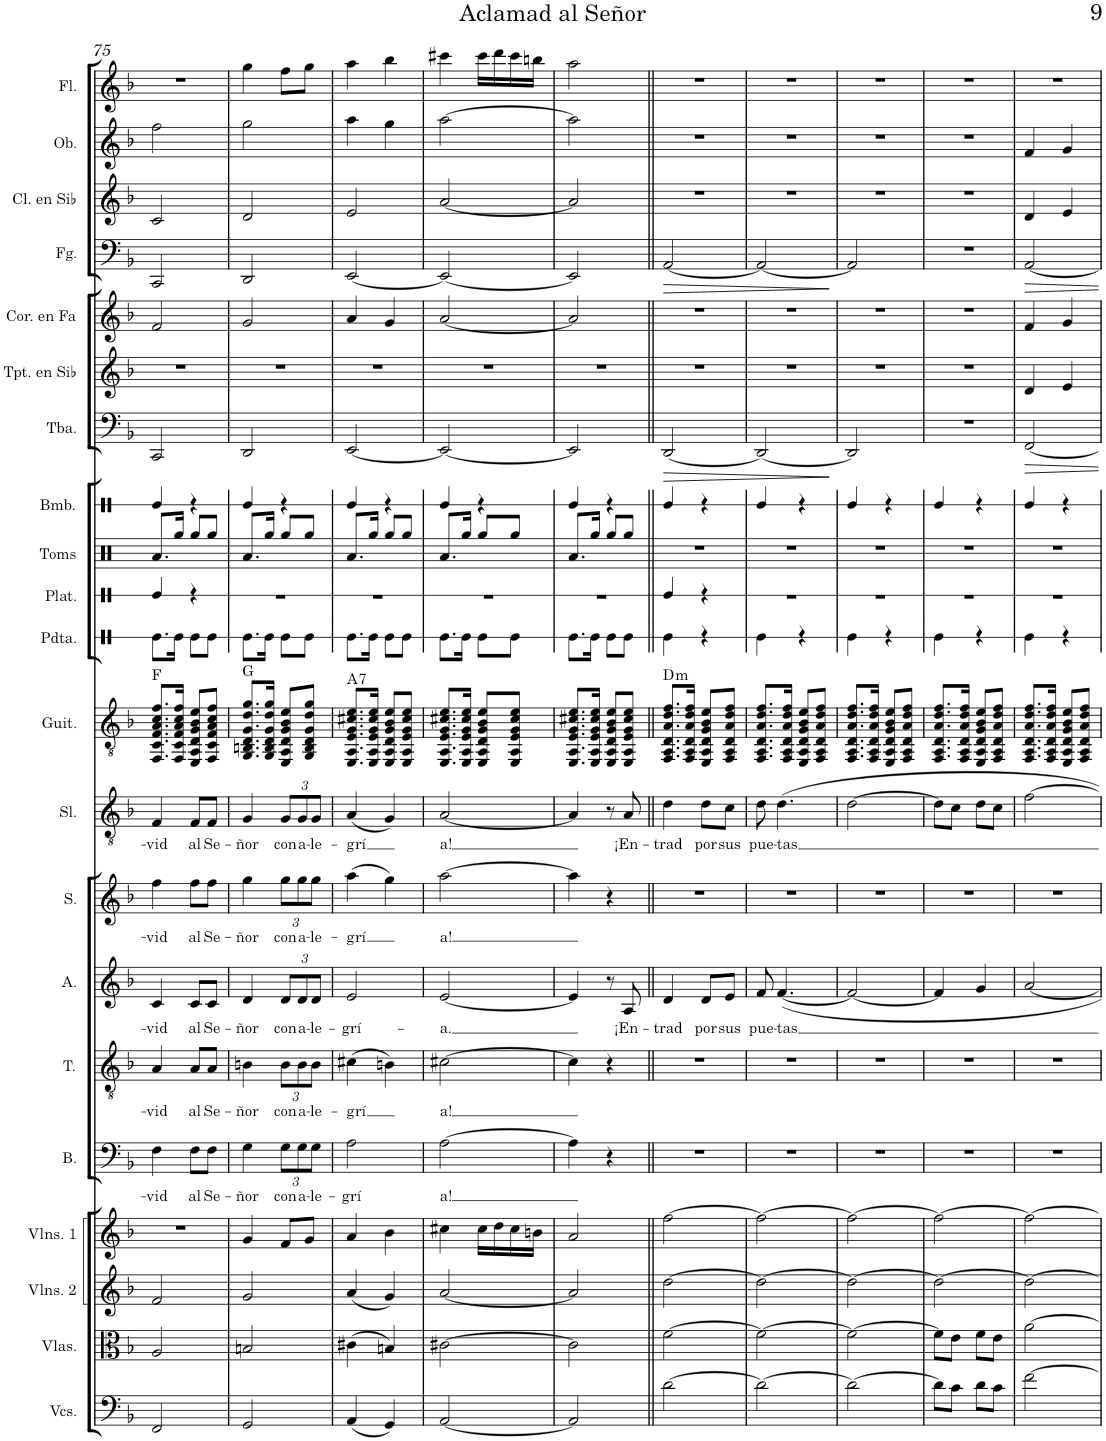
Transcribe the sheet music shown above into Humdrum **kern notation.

**kern	**kern	**kern	**kern	**kern	**text	**kern	**text	**kern	**text	**kern	**text	**kern	**text	**kern	**harte	**kern	**kern	**kern	**kern	**kern	**dynam	**kern	**kern	**kern	**dynam	**kern	**kern	**kern
*part21	*part20	*part19	*part18	*part17	*part17	*part16	*part16	*part15	*part15	*part14	*part14	*part13	*part13	*part12	*part12	*part11	*part10	*part9	*part8	*part7	*part7	*part6	*part5	*part4	*part4	*part3	*part2	*part1
*staff21	*staff20	*staff19	*staff18	*staff17	*staff17	*staff16	*staff16	*staff15	*staff15	*staff14	*staff14	*staff13	*staff13	*staff12	*	*staff11	*staff10	*staff9	*staff8	*staff7	*staff7	*staff6	*staff5	*staff4	*staff4	*staff3	*staff2	*staff1
*I"Violonchelos	*I"Violas	*I"Violines 2	*I"Violines 1	*I"Bajo	*	*I"Tenor	*	*I"Alto	*	*I"Soprano	*	*I"Solista	*	*I"Guitarra	*	*I"Pandereta	*I"Platillo	*I"Toms	*I"Bombo	*I"Tuba	*	*I"Trompeta en Sib	*I"Trompa en Fa	*I"Fagot	*	*I"Clarinete en Sib	*I"Oboe	*I"Flauta
*I'Vcs.	*I'Vlas.	*I'Vlns. 2	*I'Vlns. 1	*I'B.	*	*I'T.	*	*I'A.	*	*I'S.	*	*I'Sl.	*	*I'Guit.	*	*I'Pdta.	*I'Plat.	*I'Toms	*I'Bmb.	*I'Tba.	*	*I'Tpt. en Sib	*	*I'Fg.	*	*I'Cl. en Sib	*I'Ob.	*I'Fl.
!!LO:PB:g=z
*clefF4	*clefC3	*clefG2	*clefG2	*clefF4	*	*clefGv2	*	*clefG2	*	*clefG2	*	*clefGv2	*	*clefGv2	*	*clefX	*clefX	*clefX	*clefX	*clefF4	*	*clefG2	*clefG2	*clefF4	*	*clefG2	*clefG2	*clefG2
*	*	*	*	*	*	*	*	*	*	*	*	*	*	*	*	*	*	*	*	*	*	*Trd1c2	*Trd4c7	*	*	*Trd1c2	*	*
*k[b-]	*k[b-]	*k[b-]	*k[b-]	*k[b-]	*	*k[b-]	*	*k[b-]	*	*k[b-]	*	*k[b-]	*	*k[b-]	*	*k[]	*k[]	*k[]	*k[]	*k[b-]	*	*k[b-]	*k[b-]	*k[b-]	*	*k[b-]	*k[b-]	*k[b-]
*M2/4	*M2/4	*M2/4	*M2/4	*M2/4	*	*M2/4	*	*M2/4	*	*M2/4	*	*M2/4	*	*M2/4	*	*M2/4	*M2/4	*M2/4	*M2/4	*M2/4	*	*M2/4	*M2/4	*M2/4	*	*M2/4	*M2/4	*M2/4
=75	=75	=75	=75	=75	=75	=75	=75	=75	=75	=75	=75	=75	=75	=75	=75	=75	=75	=75	=75	=75	=75	=75	=75	=75	=75	=75	=75	=75
!	!	!	!	!	!LO:LY:b	!	!LO:LY:b	!	!LO:LY:b	!	!LO:LY:b	!	!LO:LY:b	!	!	!	!	!	!	!	!	!	!	!	!	!	!	!
2FF/	2A/	2f/	2r	4F\	-vid	4A/	-vid	4c/	-vid	4ff\	-vid	4F/	-vid	8.FF/ 8.C/ 8.F/ 8.A/ 8.c/ 8.f/L	F:maj	8.Re\L	4Re/	8.Ra/L	4Re/	2CC/	.	2r	2f/	2CC/	.	2c/	2ff\	2r
.	.	.	.	.	.	.	.	.	.	.	.	.	.	16FF/ 16C/ 16F/ 16A/ 16c/ 16f/Jk	.	16Re\Jk	.	16Rgg/Jk	.	.	.	.	.	.	.	.	.	.
!	!	!	!	!	!LO:LY:b	!	!LO:LY:b	!	!LO:LY:b	!	!LO:LY:b	!	!LO:LY:b	!	!	!	!	!	!	!	!	!	!	!	!	!	!	!
.	.	.	.	8F\L	al	8A/L	al	8c/L	al	8ff\L	al	8F/L	al	8EE/ 8AA/ 8D/ 8G/ 8B-/ 8e/L	.	8Re\L	4r	8Rgg/L	4r	.	.	.	.	.	.	.	.	.
!	!	!	!	!	!LO:LY:b	!	!LO:LY:b	!	!LO:LY:b	!	!LO:LY:b	!	!LO:LY:b	!	!	!	!	!	!	!	!	!	!	!	!	!	!	!
.	.	.	.	8F\J	Se-	8A/J	Se-	8c/J	Se-	8ff\J	Se-	8F/J	Se-	8FF/ 8C/ 8F/ 8A/ 8c/ 8f/J	.	8Re\J	.	8Rgg/J	.	.	.	.	.	.	.	.	.	.
=76	=76	=76	=76	=76	=76	=76	=76	=76	=76	=76	=76	=76	=76	=76	=76	=76	=76	=76	=76	=76	=76	=76	=76	=76	=76	=76	=76	=76
!	!	!	!	!	!LO:LY:b	!	!LO:LY:b	!	!LO:LY:b	!	!LO:LY:b	!	!LO:LY:b	!	!	!	!	!	!	!	!	!	!	!	!	!	!	!
2GG/	2Bn/	2g/	4g/	4G\	-ñor	4Bn\	-ñor	4d/	-ñor	4gg\	-ñor	4G/	-ñor	8.GG/ 8.BBn/ 8.D/ 8.G/ 8.d/ 8.g/L	G:maj	8.Re\L	2r	8.Ra/L	4Re/	2DD/	.	2r	2g/	2DD/	.	2d/	2gg\	4gg\
.	.	.	.	.	.	.	.	.	.	.	.	.	.	16GG/ 16BB/ 16D/ 16G/ 16d/ 16g/Jk	.	16Re\Jk	.	16Rgg/Jk	.	.	.	.	.	.	.	.	.	.
*	*	*	*	*Xbrackettup	*	*	*	*	*	*	*	*	*	*	*	*	*	*	*	*	*	*	*	*	*	*	*	*
!	!	!	!	!	!LO:LY:b	!	!	!	!	!	!	!	!	!	!	!	!	!	!	!	!	!	!	!	!	!	!	!
*	*	*	*	*	*	*Xbrackettup	*	*	*	*	*	*	*	*	*	*	*	*	*	*	*	*	*	*	*	*	*	*
!	!	!	!	!	!	!	!LO:LY:b	!	!	!	!	!	!	!	!	!	!	!	!	!	!	!	!	!	!	!	!	!
*	*	*	*	*	*	*	*	*Xbrackettup	*	*	*	*	*	*	*	*	*	*	*	*	*	*	*	*	*	*	*	*
!	!	!	!	!	!	!	!	!	!LO:LY:b	!	!	!	!	!	!	!	!	!	!	!	!	!	!	!	!	!	!	!
*	*	*	*	*	*	*	*	*	*	*Xbrackettup	*	*	*	*	*	*	*	*	*	*	*	*	*	*	*	*	*	*
!	!	!	!	!	!	!	!	!	!	!	!LO:LY:b	!	!	!	!	!	!	!	!	!	!	!	!	!	!	!	!	!
*	*	*	*	*	*	*	*	*	*	*	*	*Xbrackettup	*	*	*	*	*	*	*	*	*	*	*	*	*	*	*	*
!	!	!	!	!	!	!	!	!	!	!	!	!	!LO:LY:b	!	!	!	!	!	!	!	!	!	!	!	!	!	!	!
.	.	.	8f/L	12G\L	con	12B\L	con	12d/L	con	12gg\L	con	12G/L	con	8EE/ 8AA/ 8D/ 8G/ 8B-/ 8e/L	.	8Re\L	.	8Rgg/L	4r	.	.	.	.	.	.	.	.	8ff\L
!	!	!	!	!	!LO:LY:b	!	!LO:LY:b	!	!LO:LY:b	!	!LO:LY:b	!	!LO:LY:b	!	!	!	!	!	!	!	!	!	!	!	!	!	!	!
.	.	.	.	12G\	a-	12B\	a-	12d/	a-	12gg\	a-	12G/	a-	.	.	.	.	.	.	.	.	.	.	.	.	.	.	.
.	.	.	8g/J	.	.	.	.	.	.	.	.	.	.	8GG/ 8BB/ 8D/ 8G/ 8d/ 8g/J	.	8Re\J	.	8Rgg/J	.	.	.	.	.	.	.	.	.	8gg\J
!	!	!	!	!	!LO:LY:b	!	!LO:LY:b	!	!LO:LY:b	!	!LO:LY:b	!	!LO:LY:b	!	!	!	!	!	!	!	!	!	!	!	!	!	!	!
.	.	.	.	12G\J	-le-	12B\J	-le-	12d/J	-le-	12gg\J	-le-	12G/J	-le-	.	.	.	.	.	.	.	.	.	.	.	.	.	.	.
=77	=77	=77	=77	=77	=77	=77	=77	=77	=77	=77	=77	=77	=77	=77	=77	=77	=77	=77	=77	=77	=77	=77	=77	=77	=77	=77	=77	=77
!	!	!	!	!	!LO:LY:b	!	!LO:LY:b	!	!LO:LY:b	!	!LO:LY:b	!	!LO:LY:b	!	!LO:H:kt=7	!	!	!	!	!	!	!	!	!	!	!	!	!
(4AA/	(4c#X\	(4a/	4a/	2A\	-grí	(4c#X\	-grí	2e/	-grí-	(4aa\	-grí	(4A/	-grí	8.EE/ 8.AA/ 8.E/ 8.G/ 8.c#X/ 8.e/L	A:7	8.Re\L	2r	8.Ra/L	4Re/	[2EE/	.	2r	4a/	[2EE/	.	2e/	4aa\	4aa\
.	.	.	.	.	.	.	.	.	.	.	.	.	.	16EE/ 16AA/ 16E/ 16G/ 16c#/ 16e/Jk	.	16Re\Jk	.	16Rgg/Jk	.	.	.	.	.	.	.	.	.	.
4GG/)	4Bn/)	4g/)	4b-\	.	.	4Bn\)	.	.	.	4gg\)	.	4G/)	.	8EE/ 8AA/ 8D/ 8G/ 8B-/ 8e/L	.	8Re\L	.	8Rgg/L	4r	.	.	.	4g/	.	.	.	4gg\	4bb-\
.	.	.	.	.	.	.	.	.	.	.	.	.	.	8EE/ 8AA/ 8E/ 8G/ 8c#/ 8e/J	.	8Re\J	.	8Rgg/J	.	.	.	.	.	.	.	.	.	.
=78	=78	=78	=78	=78	=78	=78	=78	=78	=78	=78	=78	=78	=78	=78	=78	=78	=78	=78	=78	=78	=78	=78	=78	=78	=78	=78	=78	=78
!	!	!	!	!	!LO:LY:b	!	!LO:LY:b	!	!LO:LY:b	!	!LO:LY:b	!	!LO:LY:b	!	!	!	!	!	!	!	!	!	!	!	!	!	!	!
[2AA/	[2c#X\	[2a/	4cc#X\	[2A\	a!	[2c#X\	a!	[2e/	-a.	[2aa\	a!	[2A/	a!	8.EE/ 8.AA/ 8.E/ 8.G/ 8.c#X/ 8.e/L	.	8.Re\L	2r	8.Ra/L	4Re/	2EE/_	.	2r	[2a/	2EE/_	.	[2a/	[2aa\	4ccc#X\
.	.	.	.	.	.	.	.	.	.	.	.	.	.	16EE/ 16AA/ 16E/ 16G/ 16c#/ 16e/Jk	.	16Re\Jk	.	16Rgg/Jk	.	.	.	.	.	.	.	.	.	.
.	.	.	16cc#\LL	.	.	.	.	.	.	.	.	.	.	8EE/ 8AA/ 8D/ 8G/ 8B-/ 8e/L	.	8Re\L	.	8Rgg/L	4r	.	.	.	.	.	.	.	.	16ccc#\LL
.	.	.	16dd\	.	.	.	.	.	.	.	.	.	.	.	.	.	.	.	.	.	.	.	.	.	.	.	.	16ddd\
.	.	.	16cc#\	.	.	.	.	.	.	.	.	.	.	8EE/ 8AA/ 8E/ 8G/ 8c#/ 8e/J	.	8Re\J	.	8Rgg/J	.	.	.	.	.	.	.	.	.	16ccc#\
.	.	.	16bn\JJ	.	.	.	.	.	.	.	.	.	.	.	.	.	.	.	.	.	.	.	.	.	.	.	.	16bbn\JJ
=79	=79	=79	=79	=79	=79	=79	=79	=79	=79	=79	=79	=79	=79	=79	=79	=79	=79	=79	=79	=79	=79	=79	=79	=79	=79	=79	=79	=79
2AA/]	2c#\]	2a/]	2a/	4A\]	.	4c#\]	.	4e/]	.	4aa\]	.	4A/]	.	8.EE/ 8.AA/ 8.E/ 8.G/ 8.c#X/ 8.e/L	.	8.Re\L	2r	8.Ra/L	4Re/	2EE/]	.	2r	2a/]	2EE/]	.	2a/]	2aa\]	2aa\
.	.	.	.	.	.	.	.	.	.	.	.	.	.	16EE/ 16AA/ 16E/ 16G/ 16c#/ 16e/Jk	.	16Re\Jk	.	16Rgg/Jk	.	.	.	.	.	.	.	.	.	.
.	.	.	.	4r	.	4r	.	8r	.	4r	.	8r	.	8EE/ 8AA/ 8D/ 8G/ 8B-/ 8e/L	.	8Re\L	.	8Rgg/L	4r	.	.	.	.	.	.	.	.	.
!	!	!	!	!	!	!	!	!	!LO:LY:b	!	!	!	!LO:LY:b	!	!	!	!	!	!	!	!	!	!	!	!	!	!	!
.	.	.	.	.	.	.	.	8A/	-¡En-	.	.	8A/	-¡En-	8EE/ 8AA/ 8E/ 8G/ 8c#/ 8e/J	.	8Re\J	.	8Rgg/J	.	.	.	.	.	.	.	.	.	.
=80||	=80||	=80||	=80||	=80||	=80||	=80||	=80||	=80||	=80||	=80||	=80||	=80||	=80||	=80||	=80||	=80||	=80||	=80||	=80||	=80||	=80||	=80||	=80||	=80||	=80||	=80||	=80||	=80||
!	!	!	!	!	!	!	!	!	!LO:LY:b	!	!	!	!LO:LY:b	!	!LO:H:kt=m	!	!	!	!	!	!LO:HP:b	!	!	!	!LO:HP:b	!	!	!
[2d\	[2f\	[2dd\	[2ff\	2r	.	2r	.	4d/	-trad	2r	.	4d\	-trad	8.FF/ 8.AA/ 8.D/ 8.A/ 8.d/ 8.f/L	D:min	4Re\	4Re/	2r	4Re/	[2DD/	>	2r	2r	[2AA/	>	2r	2r	2r
.	.	.	.	.	.	.	.	.	.	.	.	.	.	16FF/ 16AA/ 16D/ 16A/ 16d/ 16f/Jk	.	.	.	.	.	.	.	.	.	.	.	.	.	.
!	!	!	!	!	!	!	!	!	!LO:LY:b	!	!	!	!LO:LY:b	!	!	!	!	!	!	!	!	!	!	!	!	!	!	!
.	.	.	.	.	.	.	.	8d/L	por	.	.	8d\L	por	8EE/ 8AA/ 8D/ 8G/ 8B-/ 8e/L	.	4r	4r	.	4r	.	.	.	.	.	.	.	.	.
!	!	!	!	!	!	!	!	!	!LO:LY:b	!	!	!	!LO:LY:b	!	!	!	!	!	!	!	!	!	!	!	!	!	!	!
.	.	.	.	.	.	.	.	8e/J	sus	.	.	8c\J	sus	8FF/ 8AA/ 8D/ 8A/ 8d/ 8f/J	.	.	.	.	.	.	.	.	.	.	.	.	.	.
=81	=81	=81	=81	=81	=81	=81	=81	=81	=81	=81	=81	=81	=81	=81	=81	=81	=81	=81	=81	=81	=81	=81	=81	=81	=81	=81	=81	=81
!	!	!	!	!	!	!	!	!	!LO:LY:b	!	!	!	!LO:LY:b	!	!	!	!	!	!	!	!	!	!	!	!	!	!	!
2d\_	2f\_	2dd\_	2ff\_	2r	.	2r	.	8f/	pue-	2r	.	8d\	pue-	8.FF/ 8.AA/ 8.D/ 8.A/ 8.d/ 8.f/L	.	4Re\	2r	2r	4Re/	2DD/_	.	2r	2r	2AA/_	.	2r	2r	2r
!	!	!	!	!	!	!	!	!	!LO:LY:b	!	!	!	!LO:LY:b	!	!	!	!	!	!	!	!	!	!	!	!	!	!	!
.	.	.	.	.	.	.	.	[4.f/	-tas	.	.	4.d\	-tas	.	.	.	.	.	.	.	.	.	.	.	.	.	.	.
.	.	.	.	.	.	.	.	.	.	.	.	.	.	16FF/ 16AA/ 16D/ 16A/ 16d/ 16f/Jk	.	.	.	.	.	.	.	.	.	.	.	.	.	.
.	.	.	.	.	.	.	.	.	.	.	.	.	.	8EE/ 8AA/ 8D/ 8G/ 8B-/ 8e/L	.	4r	.	.	4r	.	.	.	.	.	.	.	.	.
.	.	.	.	.	.	.	.	.	.	.	.	.	.	8FF/ 8AA/ 8D/ 8A/ 8d/ 8f/J	.	.	.	.	.	.	.	.	.	.	.	.	.	.
.	.	.	.	.	.	.	.	.	.	.	.	.	.	.	.	.	.	.	.	.	]	.	.	.	]	.	.	.
=82	=82	=82	=82	=82	=82	=82	=82	=82	=82	=82	=82	=82	=82	=82	=82	=82	=82	=82	=82	=82	=82	=82	=82	=82	=82	=82	=82	=82
2d\_	2f\_	2dd\_	2ff\_	2r	.	2r	.	2f/_	.	2r	.	[2d\	.	8.FF/ 8.AA/ 8.D/ 8.A/ 8.d/ 8.f/L	.	4Re\	2r	2r	4Re/	2DD/]	.	2r	2r	2AA/]	.	2r	2r	2r
.	.	.	.	.	.	.	.	.	.	.	.	.	.	16FF/ 16AA/ 16D/ 16A/ 16d/ 16f/Jk	.	.	.	.	.	.	.	.	.	.	.	.	.	.
.	.	.	.	.	.	.	.	.	.	.	.	.	.	8EE/ 8AA/ 8D/ 8G/ 8B-/ 8e/L	.	4r	.	.	4r	.	.	.	.	.	.	.	.	.
.	.	.	.	.	.	.	.	.	.	.	.	.	.	8FF/ 8AA/ 8D/ 8A/ 8d/ 8f/J	.	.	.	.	.	.	.	.	.	.	.	.	.	.
=83	=83	=83	=83	=83	=83	=83	=83	=83	=83	=83	=83	=83	=83	=83	=83	=83	=83	=83	=83	=83	=83	=83	=83	=83	=83	=83	=83	=83
8d\L]	8f\L]	2dd\_	2ff\_	2r	.	2r	.	4f/]	.	2r	.	8d\L]	.	8.FF/ 8.AA/ 8.D/ 8.A/ 8.d/ 8.f/L	.	4Re\	2r	2r	4Re/	2r	.	2r	2r	2r	.	2r	2r	2r
8c\J	8e\J	.	.	.	.	.	.	.	.	.	.	8c\J	.	.	.	.	.	.	.	.	.	.	.	.	.	.	.	.
.	.	.	.	.	.	.	.	.	.	.	.	.	.	16FF/ 16AA/ 16D/ 16A/ 16d/ 16f/Jk	.	.	.	.	.	.	.	.	.	.	.	.	.	.
8d\L	8f\L	.	.	.	.	.	.	4g/	.	.	.	8d\L	.	8EE/ 8AA/ 8D/ 8G/ 8B-/ 8e/L	.	4r	.	.	4r	.	.	.	.	.	.	.	.	.
8c\J	8e\J	.	.	.	.	.	.	.	.	.	.	8c\J	.	8FF/ 8AA/ 8D/ 8A/ 8d/ 8f/J	.	.	.	.	.	.	.	.	.	.	.	.	.	.
=84	=84	=84	=84	=84	=84	=84	=84	=84	=84	=84	=84	=84	=84	=84	=84	=84	=84	=84	=84	=84	=84	=84	=84	=84	=84	=84	=84	=84
[2f\	[2a\	2dd\_	2ff\_	2r	.	2r	.	[2a/	.	2r	.	[2f\	.	8.FF/ 8.AA/ 8.D/ 8.A/ 8.d/ 8.f/L	.	4Re\	2r	2r	4Re/	[2FF/	.	4d/	4f/	[2AA/	.	4d/	4f/	2r
.	.	.	.	.	.	.	.	.	.	.	.	.	.	16FF/ 16AA/ 16D/ 16A/ 16d/ 16f/Jk	.	.	.	.	.	.	.	.	.	.	.	.	.	.
.	.	.	.	.	.	.	.	.	.	.	.	.	.	8EE/ 8AA/ 8D/ 8G/ 8B-/ 8e/L	.	4r	.	.	4r	.	.	4e/	4g/	.	.	4e/	4g/	.
.	.	.	.	.	.	.	.	.	.	.	.	.	.	8FF/ 8AA/ 8D/ 8A/ 8d/ 8f/J	.	.	.	.	.	.	.	.	.	.	.	.	.	.
=	=	=	=	=	=	=	=	=	=	=	=	=	=	=	=	=	=	=	=	=	=	=	=	=	=	=	=	=
*-	*-	*-	*-	*-	*-	*-	*-	*-	*-	*-	*-	*-	*-	*-	*-	*-	*-	*-	*-	*-	*-	*-	*-	*-	*-	*-	*-	*-
